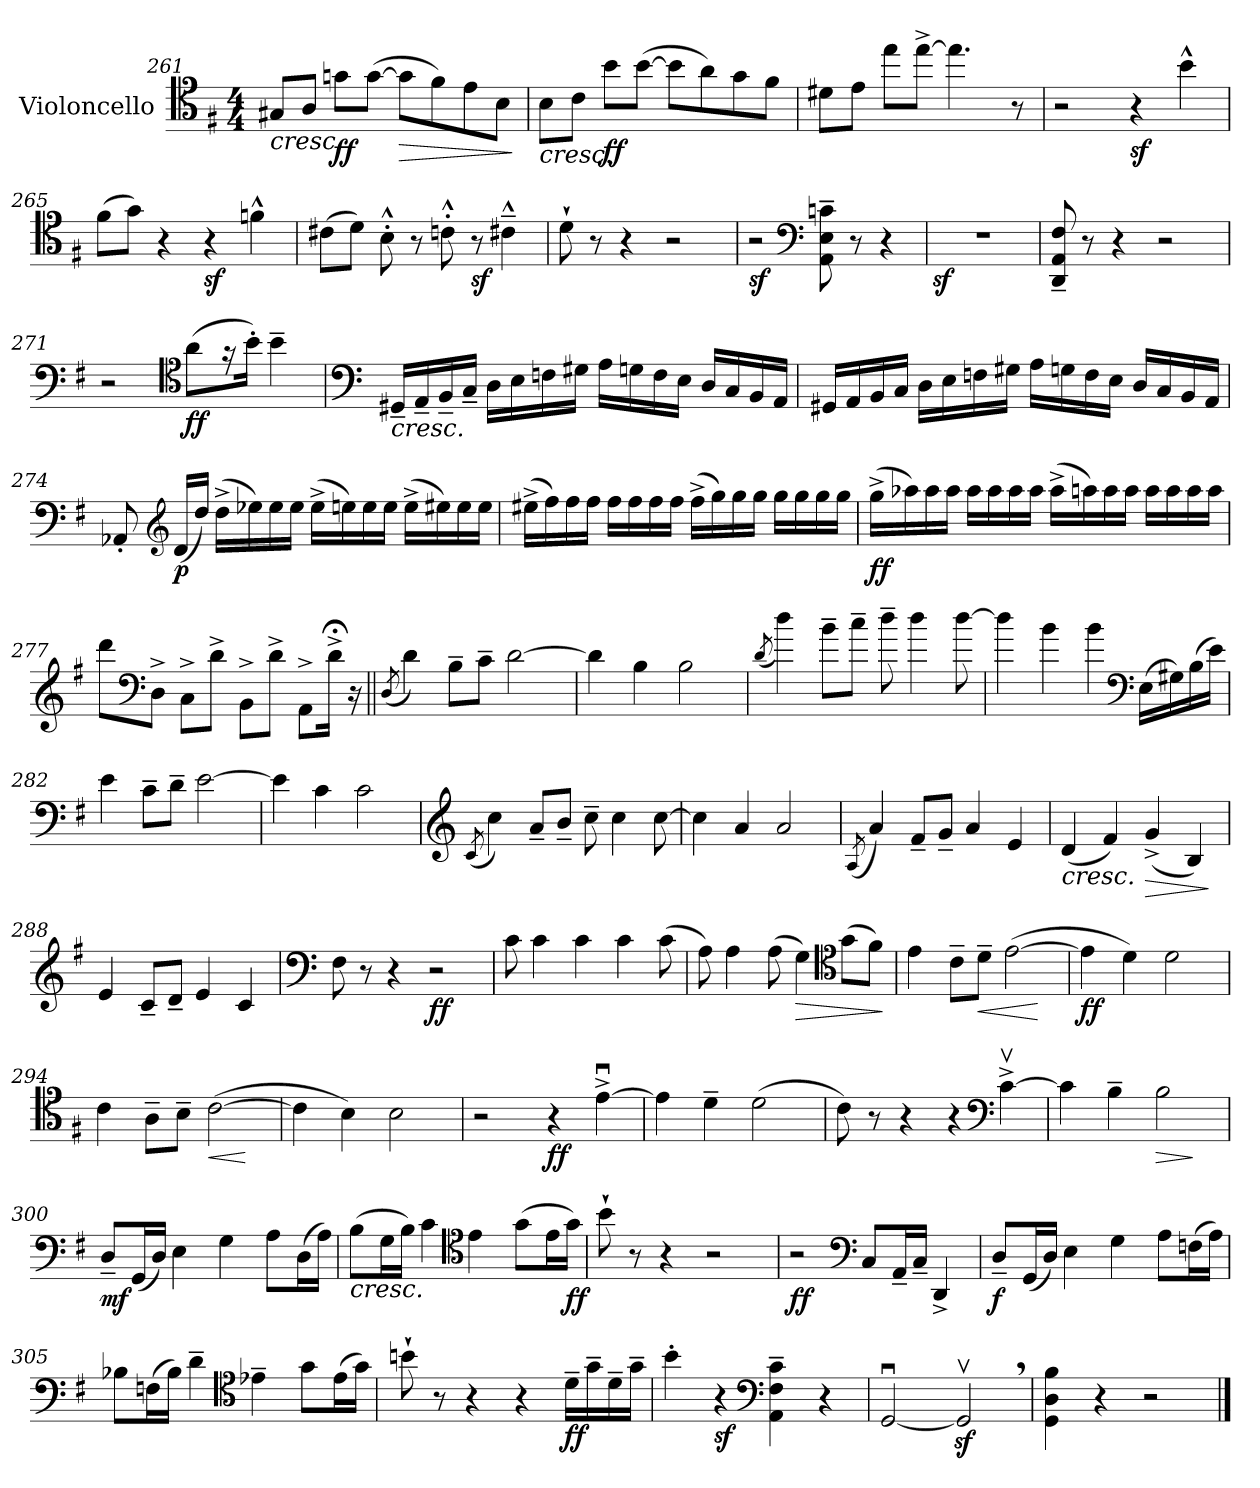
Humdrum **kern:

**kern	**dynam
*part1	*part1
*staff1	*staff1
*I"Violoncello	*
*I'Vc	*
*clefC4	*
*k[f#]	*
*M4/4	*
=261	=261
!	!LO:HP:b
8G#X/L	<
8A/J	.
!	!LO:DY:b
8gn\L	ff
([8g\J	.
!	!LO:HP:b
8g\L]	>
8f#\)	.
8e\	.
8B\J	.
.	[ ]
=262	=262
!	!LO:HP:b
8B\L	<
8c\J	.
!	!LO:DY:b
8b\L	ff
([8b\J	.
8b\L]	.
8a\)	.
8g\	.
8f#\J	.
.	[
=263	=263
8d#X\L	.
8e\J	.
8ee\L	.
[8ee^\J	.
4.ee\]	.
8r	.
!!LO:LB:g=z
=264	=264
2r	.
!	!LO:DY:b
4r	sf
4b^^\	.
=265	=265
(8f#\L	.
8g\J)	.
4r	.
!	!LO:DY:b
4r	sf
4fn^^\	.
=266	=266
(8c#X\L	.
8d\J)	.
8B'^^\	.
8r	.
8cn'^^\	.
!	!LO:DY:b
8r	sf
4c#X~^^\	.
=267	=267
8d`\	.
8r	.
4r	.
2r	.
=268	=268
!	!LO:DY:b
2r	sf
*clefF4	*
8AA\~ 8E\~ 8cn\~	.
8r	.
4r	.
=269	=269
!	!LO:DY:b
1r	sf
=270	=270
8DD/~ 8AA/~ 8F#/~	.
8r	.
4r	.
2r	.
!!LO:LB:g=z
=271	=271
2r	.
*clefC4	*
!	!LO:DY:b
(8a\L	ff
16rg	.
16b'\Jk)	.
4b~\	.
=272	=272
*clefF4	*
!	!LO:HP:b
16GG#X~/LL	<
16AA~/	.
16BB~/	.
16C~/JJ	.
!	!LO:DY:a
16D\LL	other-dynamics
16E\	.
16Fn\	.
16G#X\JJ	.
16A\LL	.
16Gn\	.
16F\	.
16E\JJ	.
16D/LL	.
16C/	.
16BB/	.
16AA/JJ	.
.	[
=273	=273
16GG#X/LL	.
16AA/	.
16BB/	.
16C/JJ	.
16D\LL	.
16E\	.
16Fn\	.
16G#X\JJ	.
16A\LL	.
16Gn\	.
16F\	.
16E\JJ	.
16D/LL	.
16C/	.
16BB/	.
16AA/JJ	.
!!LO:LB:g=z
=274	=274
8AA-X'/	.
*clefG2	*
!	!LO:DY:b
(16d/LL	p
16dd/JJ)	.
(16dd^\LL	.
16ee-X\)	.
16ee-\	.
!	!LO:DY:b
16ee-\JJ	other-dynamics
(16ee-^\LL	.
16een\)	.
!	!LO:DY:b
16ee\	other-dynamics
16ee\JJ	.
(16ee^\LL	.
16ee#X\)	.
16ee#\	.
16ee#\JJ	.
=275	=275
(16ee#X^\LL	.
16ff#\)	.
16ff#\	.
16ff#\JJ	.
16ff#\LL	.
16ff#\	.
16ff#\	.
16ff#\JJ	.
(16ff#^\LL	.
16gg\)	.
16gg\	.
16gg\JJ	.
16gg\LL	.
16gg\	.
16gg\	.
16gg\JJ	.
!!LO:LB:g=z
=276	=276
!	!LO:DY:b
(16gg^\LL	ff
16aa-X\)	.
16aa-\	.
16aa-\JJ	.
16aa-\LL	.
16aa-\	.
16aa-\	.
16aa-\JJ	.
(16aa-^\LL	.
16aan\)	.
16aa\	.
16aa\JJ	.
16aa\LL	.
16aa\	.
16aa\	.
16aa\JJ	.
=277	=277
8ddd\L	.
*clefF4	*
8D^\J	.
8C^\L	.
8d^\J	.
8BB^\L	.
!	!LO:DY:a
8d^\J	other-dynamics
8AA^\L	.
16d;<^\Jk	.
16r	.
=278||	=278||
(8qD/	.
!	!LO:DY:b
!	!LO:DY:n=1:b
4d\)	ff other-dynamics
8B~\L	.
!	!LO:DY:n=2:b
8c~\J	other-dynamics
[2d\	.
=279	=279
4d\]	.
4B\	.
2B\	.
!!LO:LB:g=z
=280	=280
(8qd/	.
4dd\)	.
8b~\L	.
8cc~\J	.
8dd~\	.
4dd\	.
[8dd\	.
=281	=281
4dd\]	.
4b\	.
4b\	.
*clefF4	*
(16E\LL	.
16G#X\)	.
(16B\	.
16e\JJ)	.
=282	=282
4e\	.
8c~\L	.
8d~\J	.
[2e\	.
=283	=283
4e\]	.
4c\	.
2c\	.
=284	=284
*clefG2	*
(>8qc/	.
4cc\)	.
8a~/L	.
8b~/J	.
8cc~\	.
4cc\	.
[8cc\	.
=285	=285
4cc\]	.
4a/	.
2a/	.
!!LO:LB:g=z
=286	=286
(8qA/	.
!	!LO:DY:b
4a/)	other-dynamics
8f#~/L	.
8g~/J	.
!	!LO:DY:b
4a/	other-dynamics
4e/	.
=287	=287
!	!LO:HP:b
(4d/	<
4f#/)	.
!	!LO:HP:b
(4g^/	>
4B/)	.
.	[ ]
=288	=288
4e/	.
8c~/L	.
8d~/J	.
4e/	.
4c/	.
=289	=289
*clefF4	*
8F#\	.
8r	.
4r	.
!	!LO:DY:b
2r	ff
=290	=290
8c\	.
!	!LO:DY:b
4c\	other-dynamics
4c\	.
4c\	.
(8c\	.
=291	=291
8A\)	.
4A\	.
(8A\	.
!	!LO:HP:b
4G\)	>
*clefC4	*
(8g\L	.
8f#\J)	.
.	]
!!LO:PB:g=z
=292	=292
!	!LO:DY:b
!	!LO:DY:n=1:b
4e\	f other-dynamics
8c~\L	.
!	!LO:HP:b
8d~\J	<
([2e\	.
.	[
=293	=293
!	!LO:DY:b
4e\]	ff
4d\)	.
2d\	.
=294	=294
4c\	.
8A~\L	.
8B~\J	.
!	!LO:HP:b
([2c\	<
.	[
=295	=295
4c\]	.
4B\)	.
2B\	.
=296	=296
2r	.
!	!LO:DY:b
4r	ff
[4eu^\	.
=297	=297
4e\]	.
4d~\	.
(2d\	.
=298	=298
8c\)	.
8r	.
4r	.
4r	.
*clefF4	*
[4cv^\	.
=299	=299
4c\]	.
4B~\	.
!	!LO:HP:b
2B\	>
.	]
!!LO:LB:g=z
=300	=300
!	!LO:DY:b
8D~/L	mf
(16GG/L	.
16D/JJ)	.
4E\	.
4G\	.
8A\L	.
(16D\L	.
16A\JJ)	.
=301	=301
!	!LO:HP:b
(8B\L	<
16G\L	.
16B\JJ)	.
4c\	.
*clefC4	*
4e\	.
(8g\L	.
16e\L	.
!	!LO:DY:b
16g\JJ)	ff
.	[
=302	=302
8b`\	.
8r	.
4r	.
2r	.
=303	=303
!	!LO:DY:b
2r	ff
*clefF4	*
8C/L	.
16AA~/L	.
16C~/JJ	.
4DD^/	.
=304	=304
!	!LO:DY:b
8D~/L	f
(16GG/L	.
16D/JJ)	.
4E\	.
4G\	.
8A\L	.
(16Fn\L	.
16A\JJ)	.
!!LO:LB:g=z
=305	=305
8B-X\L	.
(16Fn\L	.
16B-\JJ)	.
4d~\	.
*clefC4	*
4e-X~\	.
8g\L	.
(16e-\L	.
16g\JJ)	.
=306	=306
8bn`\	.
8r	.
4r	.
4r	.
!	!LO:DY:b
16d~\LL	ff
16g~\	.
16d~\	.
16g~\JJ	.
=307	=307
4b'\	.
!	!LO:DY:b
4r	sf
*clefF4	*
4AA\~ 4F#\~ 4c\~	.
4r	.
=308	=308
[2GGu/	.
!	!LO:DY:a
2GGz<v,/]	other-dynamics
=309	=309
4GG\ 4D\ 4B\	.
4r	.
2r	.
==	==
*-	*-
